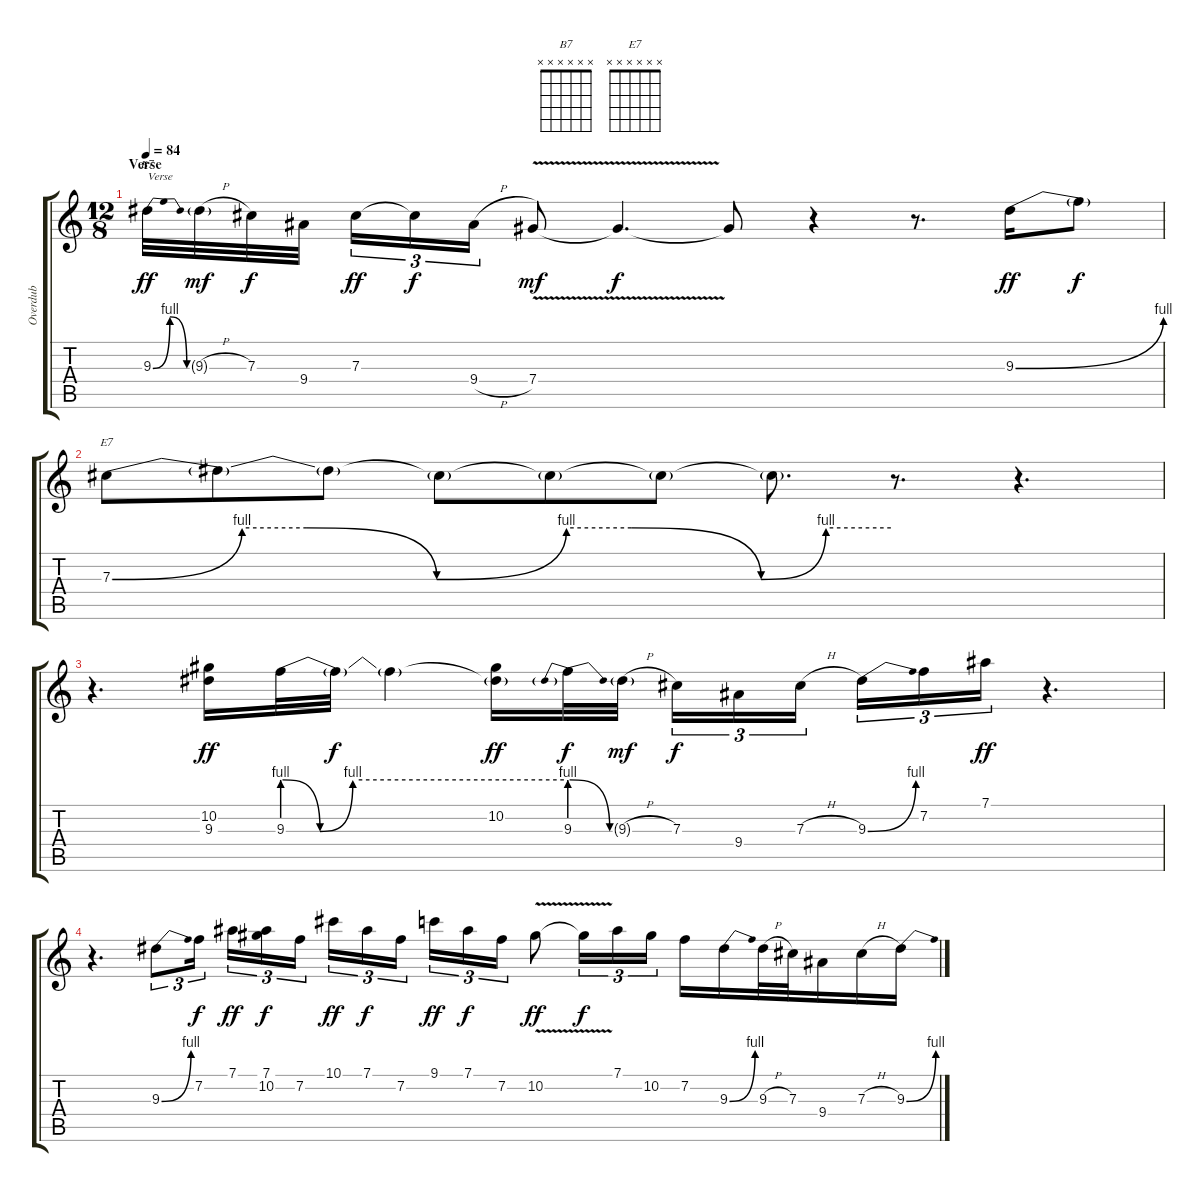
\track ("Overdub" "Overdub") {instrument fretlessbass}
\staff {score tabs}
\tuning (Eb4 Bb3 Gb3 Db3 Ab2 Eb2) {hide}
\chord ("B7" x x x x x x)
\chord ("E7" x x x x x x)
\ts (12 8)
\section ("" "Verse")
\tempo 84
\clef g2
\ks c
9.3{be (bendrelease 0 0 15 4 30 4 60 0)}.32{ch "B7" txt "Verse" dy ff} 9.3{h g}.32{dy mf} 7.3.32{dy f} 9.4.32 7.3.16{tu (3 2) dy ff} 7.3{t}.16{tu (3 2) dy f} 9.4{h}.16{tu (3 2)} 7.4{v}.8{dy mf} 7.4{t}.4{d dy f} 7.4{t}.8 r.4 r.8{d} 9.3{be (bend 0 0 60 4)}.16{dy ff} 9.3{t}.8{dy f} |
7.3{be (custom 0 0 10 4 15 4 25 0 35 4 40 4 50 0 55 4 60 4)}.8{ch "E7"} 7.3{t}.8 7.3{t}.8 7.3{t}.8 7.3{t}.8 7.3{t}.8{volume 0} 7.3{t}.8{d} r.8{d} r.4{d volume 13} |
r.4{d} (10.2 9.3).16{dy ff} 9.3{be (custom 0 4 8 0 15 4 60 4)}.32 9.3{t}.32{dy f} 9.3{t}.4 (10.2 9.3{t}).16{dy ff} 9.3{be (prebendrelease 0 4 60 0)}.32{dy f} 9.3{h g}.32{dy mf} 7.3.16{tu (3 2) dy f} 9.4.16{tu (3 2)} 7.3{h}.16{tu (3 2)} 9.3{be (bend 0 0 60 4)}.16{tu (3 2)} 7.2.16{tu (3 2)} 7.1.16{tu (3 2) dy ff} r.4{d} |
r.4{d} 9.3{be (bend 0 0 60 4)}.8{tu (3 2)} 7.2.16{tu (3 2) dy f} 7.1.16{tu (3 2) dy ff} (7.1 10.2).16{tu (3 2) dy f} 7.2.16{tu (3 2)} 10.1.16{tu (3 2) dy ff} 7.1.16{tu (3 2) dy f} 7.2.16{tu (3 2)} 9.1.16{tu (3 2) dy ff} 7.1.16{tu (3 2) dy f} 7.2.16{tu (3 2)} 10.2{v}.8{dy ff} 10.2{t}.16{tu (3 2) dy f} 7.1.16{tu (3 2)} 10.2.16{tu (3 2)} 7.2.16 9.3{be (bend 0 0 60 4)}.16 9.3{h}.32 7.3.32 9.4.16 7.3{h}.16 9.3{be (bend 0 0 60 4)}.16
